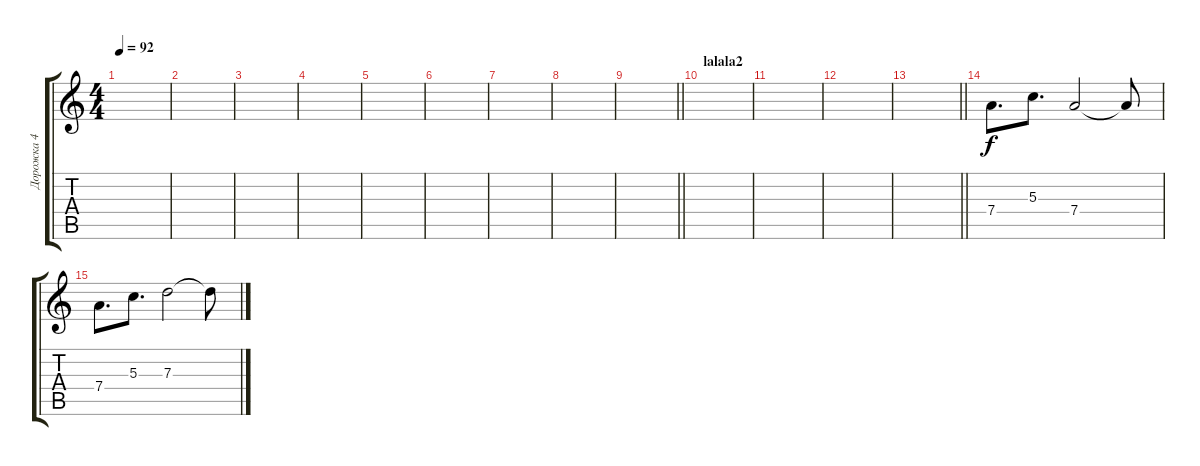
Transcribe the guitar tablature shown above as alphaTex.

\track ("Дорожка 4" "Дорожка 4") {instrument overdrivenguitar}
\staff {score tabs}
\tuning (E4 B3 G3 D3 A2 E2) {hide}
\ts (4 4)
\tempo 92
\clef g2
\ks c
|
|
|
|
|
|
|
|
\barLineRight lightlight
|
\section ("" "lalala2")
|
|
|
\barLineRight lightlight
|
7.4.8{d dy f instrument electricguitarclean} 5.3.8{d} 7.4.2 7.4{t}.8 |
7.4.8{d} 5.3.8{d} 7.3.2 7.3{t}.8
